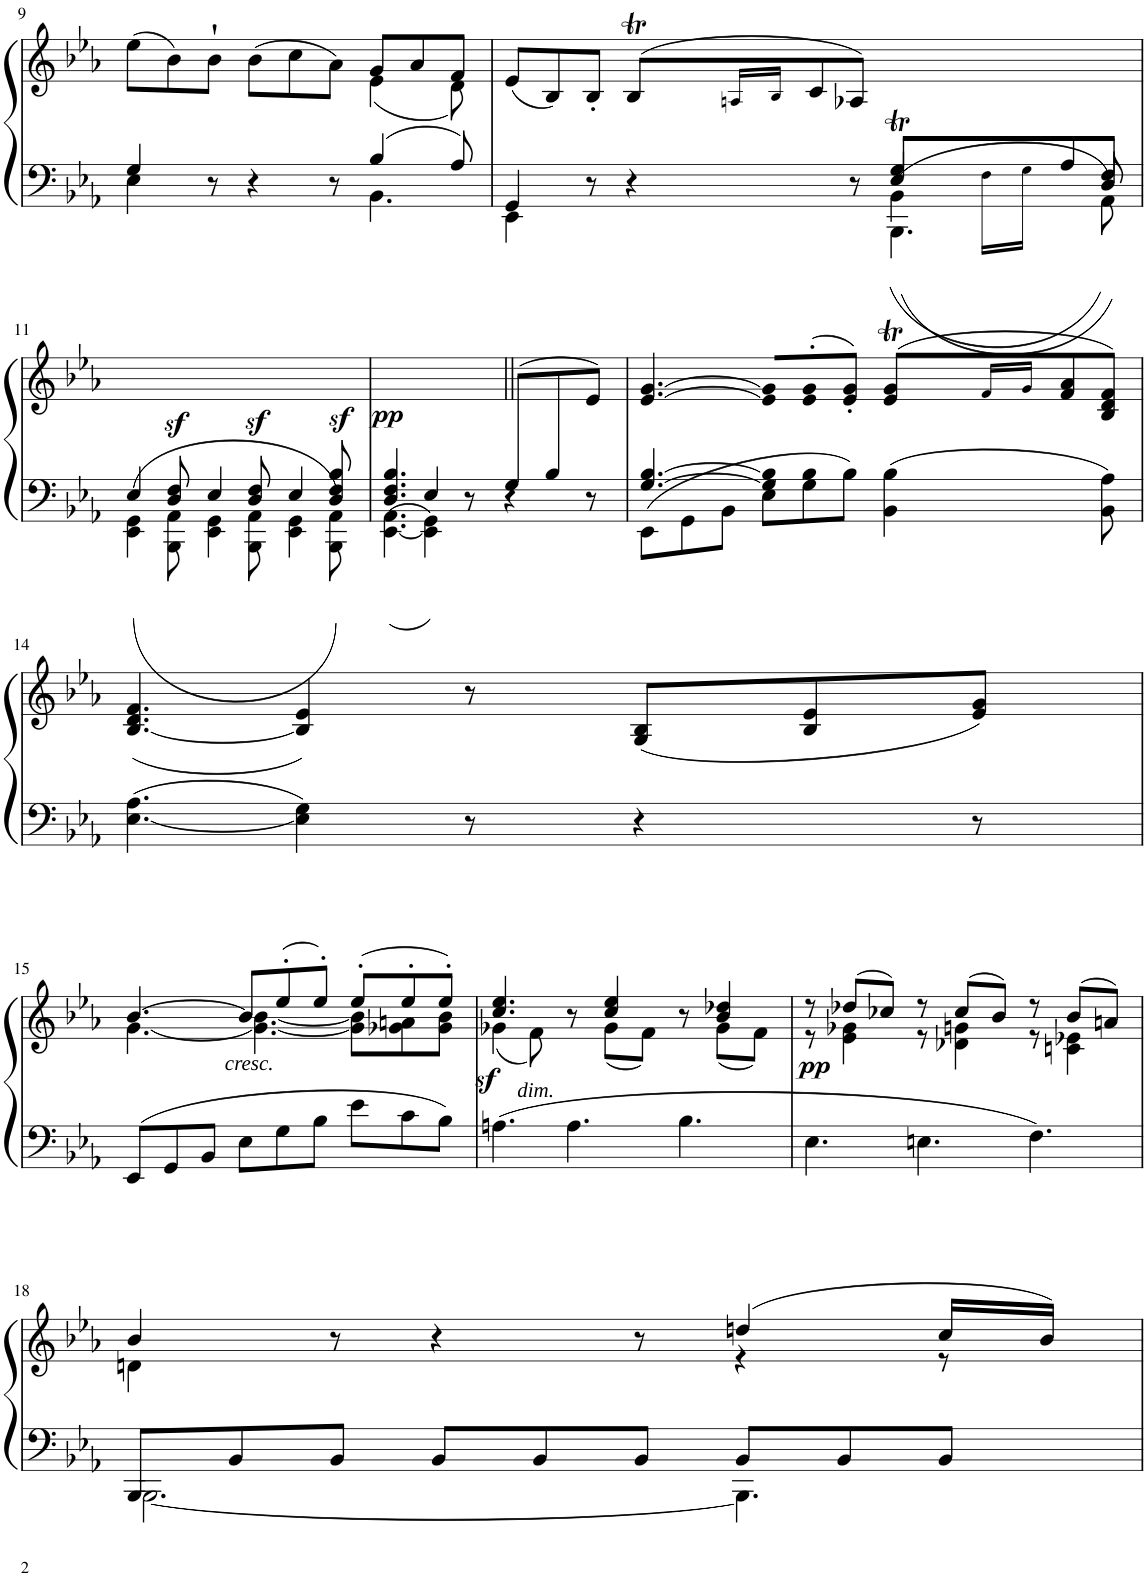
**kern	**kern	**dynam
*part1	*part1	*part1
*staff2	*staff1	*staff1/2
*I"Piano	*	*
*I'Pno	*	*
!!LO:PB:g=z
*clefF4	*clefG2	*
*k[b-e-a-]	*k[b-e-a-]	*
*M9/8	*M9/8	*
=9	=9	=9
*^	*^	*
4G/	4E-\	(8ee-\L	2.ryy	.
.	.	8b-\)	.	.
8r	2ryy	8b-'`\J	.	.
4r	.	(8b-\L	.	.
.	.	8cc\	.	.
8r	.	8a-\J)	.	.
4B-/	4.BB-\	8g/L	(4e-\	.
.	.	8a-/	.	.
8A-/	.	8f/J	8d\)	.
=10	=10	=10	=10	=10
*^	*^	*	*	*
*	*	*^	*	*	*	*
2.ryy	2.ryy	40%33ryy	4GG/	4EE-\	(8e-/L	4.ryy	.
.	.	.	.	.	8B-/)	.	.
.	.	.	8r	2ryy	8B-'/J	.	.
*	*	*	*	*	*	*Xtuplet	*
.	.	.	4r	.	(8B-T/L	40ryy	.
.	.	.	.	.	.	40c!	.
.	.	.	.	.	.	40B-!	.
.	.	.	.	.	.	40An!/LL	.
.	.	.	.	.	.	40B-!/JJ	.
.	.	.	.	.	8c/	4ryy	.
.	.	.	8r	.	8A-X/J)	.	.
8Gt/L	4E-/	.	4BB-\	4.BBB-\	5.ryy	40ryy	.
.	.	.	.	.	.	40A-!	.
.	.	.	.	.	.	40G!	.
.	.	40F!\LL	.	.	.	5.ryy	.
.	.	40G!\JJ	.	.	.	.	.
8A-/	.	4ryy	.	.	.	.	.
8F/J	8D/	.	8AA-\	.	.	.	.
.	.	.	.	.	20.ryy	.	.
*	*v	*v	*v	*v	*	*	*
*	*	*v	*v	*
!!LO:LB:g=z
=11	=11	=11	=11
4E-/	4EE-\ 4GG\	4ryy	.
!	!	!	!LO:DY:b
8D/ 8F/	8BBB-\ 8AA-\	4.ryy	sf
4E-/	4EE-\ 4GG\	.	.
!	!	!	!LO:DY:b
8D/ 8F/	8BBB-\ 8AA-\	4.ryy	sf
4E-/	4EE-\ 4GG\	.	.
!	!	!	!LO:DY:b
8D/ 8F/ 8B-/	8BBB-\ 8AA-\	8ryy	sf
=12||	=12||	=12||	=12||
!	!	!	!LO:DY:b
4.D/ 4.F/ 4.B-/	[4.EE-\ 4.AA-\	8ryy	pp
4E-/	4EE-\] 4GG\	.	.
8ryy	8r	8ryy	.
(8G/L	4r	4ryy	.
8B-/	.	.	.
8ryy	8r	8e-/J)	.
=13	=13	=13	=13
*	*	*^	*
[4.G/ [4.B-/	8EE-\L	[4.e-/ [4.g/	2.ryy	.
.	8GG\	.	.	.
.	8BB-\J	.	.	.
8G/] 8B-/]L	8E-\L	8e-] 8g]L	.	.
8B-\J	8G\	(8e-' 8g'	.	.
2ryy	8B-\J	8e-/' 8g/'J)	.	.
.	4BB-\ 4B-\	(8e-/T 8g/TL	40ryy	.
.	.	.	40a-!	.
.	.	.	40g!	.
.	.	.	40f!/LL	.
.	.	.	40g!/JJ	.
.	.	8f/ 8a-/	4ryy	.
.	8BB-\ 8A-\	8B-/ 8d/ 8f/J)	.	.
*v	*v	*	*	*
*	*v	*v	*
!!LO:LB:g=z
=14	=14	=14
[4.E-\ 4.A-\	([4.B-/ 4.d/ 4.f/	.
4E-\] 4G\	4B-/] 4e-/)	.
8r	8r	.
4r	(8G/ 8B-/L	.
.	8B-/ 8e-/	.
8r	8e-/ 8g/J)	.
!!LO:LB:g=z
=15	=15	=15
*	*^	*
8EE-/L	[4.b-/	[4.g\	.
8GG/	.	.	.
8BB-/J	.	.	.
!	!	!	!LO:DY:b
8E-\L	8b-/L]	4.g\_ [4.b-\	other-dynamics
8G\	(8ee-'/	.	.
8B-\J	8ee-'/J)	.	.
8e-\L	(8ee-'/L	8g\] 8b-\]L	.
8c\	8ee-'/	8g-X\ 8an\	.
8B-\J	8ee-'/J)	8g-\ 8b-\J	.
=16	=16	=16	=16
!	!	!	!LO:DY:b
4.An\	4.cc/ 4.ee-/	(4g-X\	sf
!	!	!	!LO:DY:b
.	.	8f\)	other-dynamics
4.A\	8r	8ryy	.
.	4cc/ 4ee-/	(8g-\L	.
.	.	8f\J)	.
4.B-\	8r	8ryy	.
.	4b-/ 4dd-X/	(8g-\L	.
.	.	8f\J)	.
=17	=17	=17	=17
!	!	!	!LO:DY:b
4.E-\	8r	8r	pp
.	(8dd-X/L	4e-\ 4g-X\	.
.	8cc-X/J)	.	.
4.En\	8r	8r	.
.	(8cc-/L	4d-X\ 4gn\	.
.	8b-/J)	.	.
4.F\	8r	8r	.
.	(8b-/L	4cn\ 4e-X\	.
.	8an/J)	.	.
!!LO:LB:g=z	!!
=18	=18	=18	=18
*^	*	*	*
8BBB-/L	[2.BBB-\	4b-/	4dn\	.
8BB-/	.	.	.	.
8BB-/J	.	8r	2ryy	.
8BB-/L	.	4r	.	.
8BB-/	.	.	.	.
8BB-/J	.	8r	.	.
8BB-/L	4.BBB-\]	(4ddn/	4r	.
8BB-/	.	.	.	.
8BB-/J	.	16cc/LL	8r	.
.	.	16b-/JJ)	.	.
*v	*v	*	*	*
*	*v	*v	*
=	=	=
*-	*-	*-
